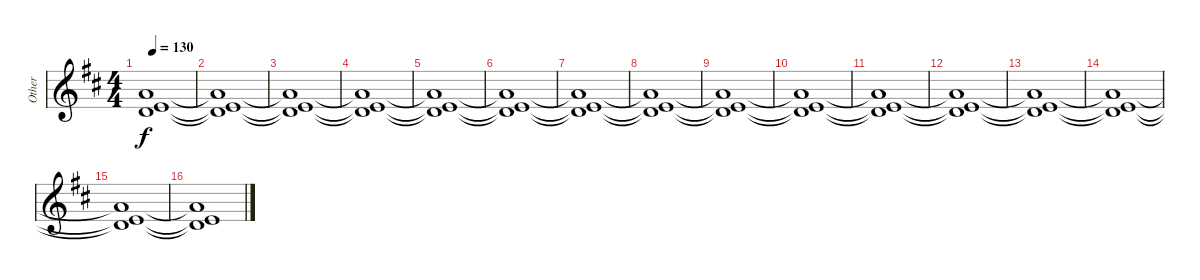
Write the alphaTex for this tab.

\track ("Other" "Other") {instrument pad2warm}
\staff {score}
\tuning (E5 B4 G4 D4 A3 E3 B2) {hide}
\ts (4 4)
\tempo 130
\clef g2
\ks d
(2.3{t} 2.4{t} 5.5{t}).1{dy f} |
(2.3{t} 2.4{t} 5.5{t}).1 |
(2.3{t} 2.4{t} 5.5{t}).1 |
(2.3{t} 2.4{t} 5.5{t}).1 |
(2.3{t} 2.4{t} 5.5{t}).1 |
(2.3{t} 2.4{t} 5.5{t}).1 |
(2.3{t} 2.4{t} 5.5{t}).1 |
(2.3{t} 2.4{t} 5.5{t}).1 |
(2.3{t} 2.4{t} 5.5{t}).1 |
(2.3{t} 2.4{t} 5.5{t}).1 |
(2.3{t} 2.4{t} 5.5{t}).1 |
(2.3{t} 2.4{t} 5.5{t}).1 |
(2.3{t} 2.4{t} 5.5{t}).1 |
(2.3{t} 2.4{t} 5.5{t}).1 |
(2.3{t} 2.4{t} 5.5{t}).1 |
(2.3{t} 2.4{t} 5.5{t}).1
